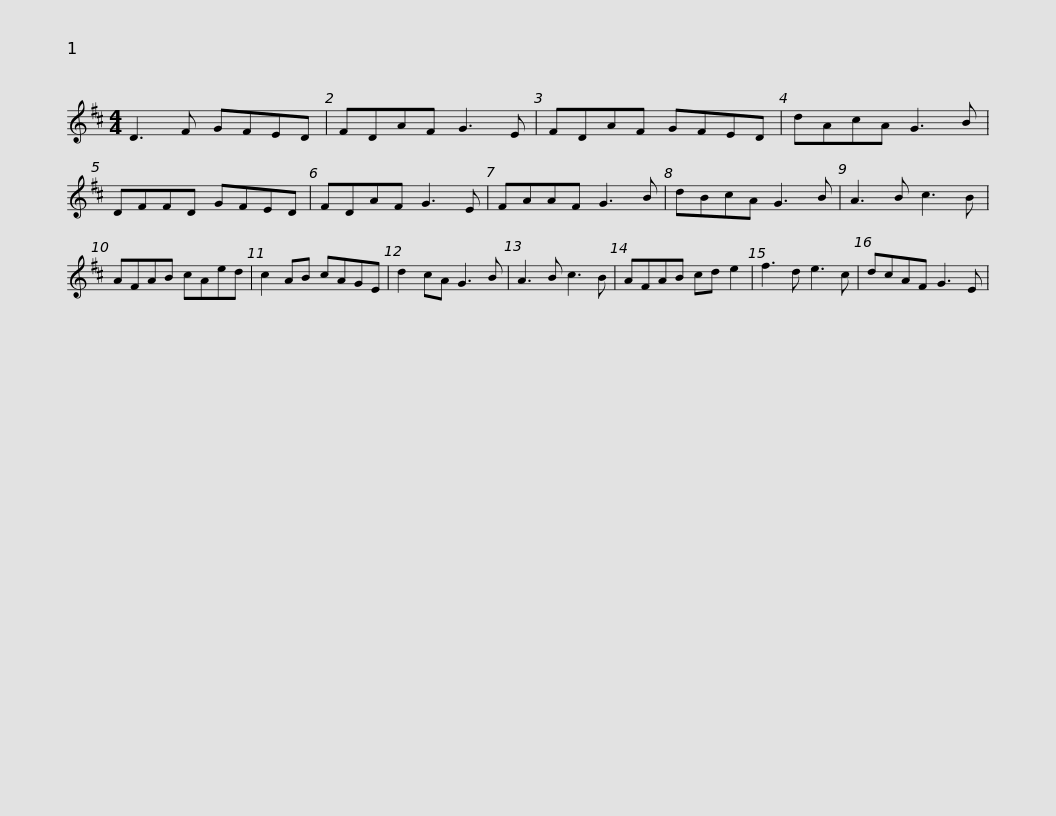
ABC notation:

X:1
L:1/8
M:4/4
I:linebreak $
K:D
V:1 treble
V:1
 D3 F GFED | FDAF G3 E | FDAF GFED | dAcA G3 B | DFFD GFED | %5
 FDAF G3 E |$ FAAF G3 B | dBcA G3 B | A3 B c3 B | AFAB cAed | %10
 c2 AB cAGE | d2 cA G3 B | A3 B c3 B |$ AFAB cd e2 | f3 d e3 c | %15
 dcAF G3 E | %16
